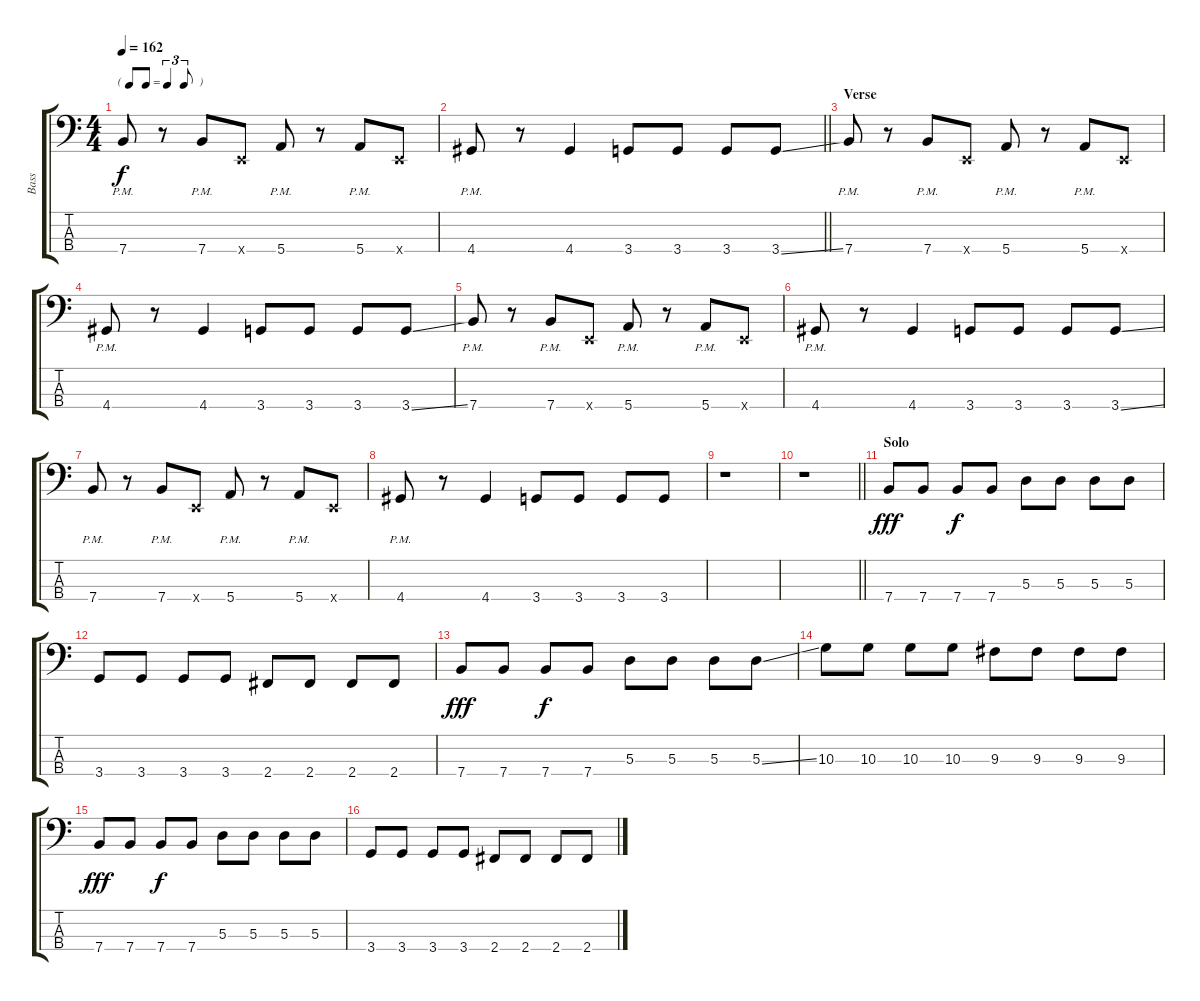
\track ("Bass" "Bass") {instrument electricbasspick}
\staff {score tabs}
\tuning (G2 D2 A1 E1) {hide}
\ts (4 4)
\tf triplet8th
\tempo 162
\clef f4
\ks c
7.4{pm}.8{dy f} r.8 7.4{pm}.8 0.4{x}.8 5.4{pm}.8 r.8 5.4{pm}.8 0.4{x}.8 |
\barLineRight lightlight
4.4{pm}.8 r.8 4.4.4 3.4.8 3.4.8 3.4.8 3.4{ss}.8 |
\section ("" "Verse")
7.4{pm}.8 r.8 7.4{pm}.8 0.4{x}.8 5.4{pm}.8 r.8 5.4{pm}.8 0.4{x}.8 |
4.4{pm}.8 r.8 4.4.4 3.4.8 3.4.8 3.4.8 3.4{ss}.8 |
7.4{pm}.8 r.8 7.4{pm}.8 0.4{x}.8 5.4{pm}.8 r.8 5.4{pm}.8 0.4{x}.8 |
4.4{pm}.8 r.8 4.4.4 3.4.8 3.4.8 3.4.8 3.4{ss}.8 |
7.4{pm}.8 r.8 7.4{pm}.8 0.4{x}.8 5.4{pm}.8 r.8 5.4{pm}.8 0.4{x}.8 |
4.4{pm}.8 r.8 4.4.4 3.4.8 3.4.8 3.4.8 3.4.8 |
r.1 |
\barLineRight lightlight
r.1 |
\section ("" "Solo")
7.4.8{dy fff} 7.4.8 7.4.8{dy f} 7.4.8 5.3.8 5.3.8 5.3.8 5.3.8 |
3.4.8 3.4.8 3.4.8 3.4.8 2.4.8 2.4.8 2.4.8 2.4.8 |
7.4.8{dy fff} 7.4.8 7.4.8{dy f} 7.4.8 5.3.8 5.3.8 5.3.8 5.3{ss}.8 |
10.3.8 10.3.8 10.3.8 10.3.8 9.3.8 9.3.8 9.3.8 9.3.8 |
7.4.8{dy fff} 7.4.8 7.4.8{dy f} 7.4.8 5.3.8 5.3.8 5.3.8 5.3.8 |
3.4.8 3.4.8 3.4.8 3.4.8 2.4.8 2.4.8 2.4.8 2.4.8
